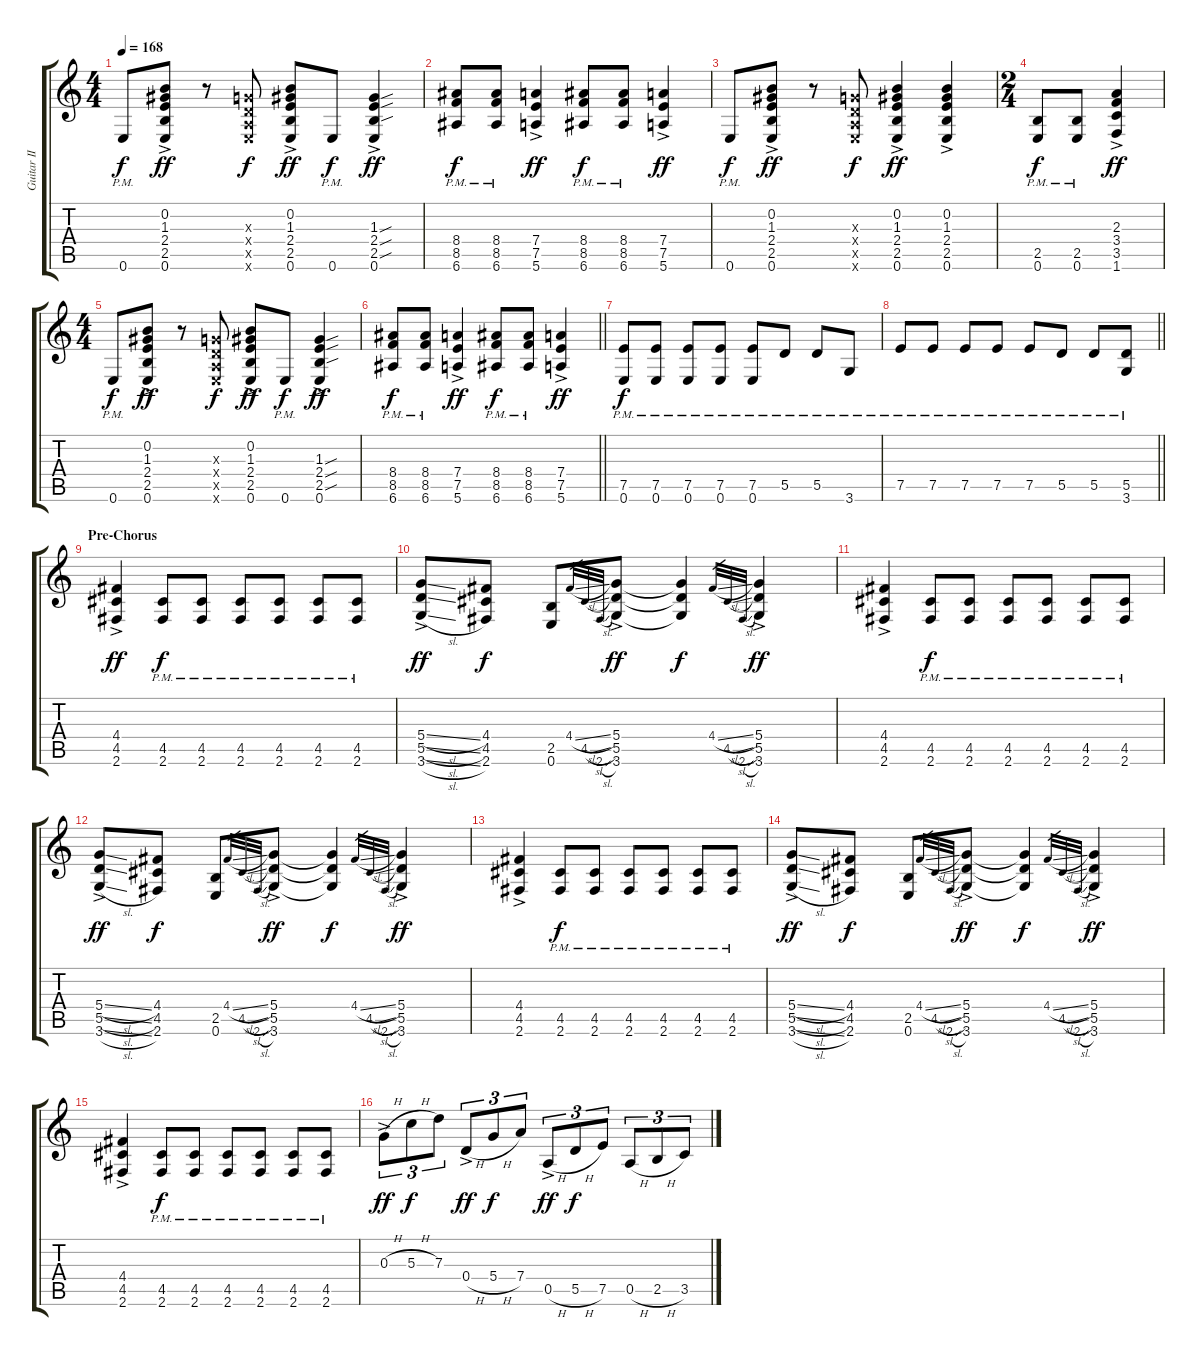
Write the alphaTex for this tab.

\track ("Guitar II" "Guitar II") {instrument acousticguitarsteel}
\staff {score tabs}
\tuning (E4 B3 G3 D3 A2 E2) {hide}
\ts (4 4)
\tempo 168
\clef g2
\ks c
0.6{pm}.8{dy f} (0.2{ac} 1.3{ac} 2.4{ac} 2.5{ac} 0.6{ac}).8{dy ff} r.8 (0.3{x} 0.4{x} 0.5{x} 0.6{x}).8{dy f} (0.2{ac} 1.3{ac} 2.4{ac} 2.5{ac} 0.6{ac}).8{dy ff} 0.6{pm}.8{dy f} (1.3{sou ac} 2.4{sou ac} 2.5{sou ac} 0.6).4{dy ff} |
(8.4{pm} 8.5{pm} 6.6{pm}).8{dy f} (8.4{pm} 8.5{pm} 6.6{pm}).8 (7.4{ac} 7.5{ac} 5.6{ac}).4{dy ff} (8.4{pm} 8.5{pm} 6.6{pm}).8{dy f} (8.4{pm} 8.5{pm} 6.6{pm}).8 (7.4{ac} 7.5{ac} 5.6{ac}).4{dy ff} |
0.6{pm}.8{dy f} (0.2{ac} 1.3{ac} 2.4{ac} 2.5{ac} 0.6{ac}).8{dy ff} r.8 (0.3{x} 0.4{x} 0.5{x} 0.6{x}).8{dy f} (0.2{ac} 1.3{ac} 2.4{ac} 2.5{ac} 0.6{ac st}).4{dy ff} (0.2{ac} 1.3{ac} 2.4 2.5 0.6{ac}).4 |
\ts (2 4)
(2.5{pm} 0.6{pm}).8{dy f} (2.5{pm} 0.6{pm}).8 (2.3{ac} 3.4{ac} 3.5{ac} 1.6{ac}).4{dy ff} |
\ts (4 4)
0.6{pm}.8{dy f} (0.2{ac} 1.3{ac} 2.4{ac} 2.5{ac} 0.6{ac}).8{dy ff} r.8 (0.3{x} 0.4{x} 0.5{x} 0.6{x}).8{dy f} (0.2{ac} 1.3{ac} 2.4{ac} 2.5{ac} 0.6{ac}).8{dy ff} 0.6{pm}.8{dy f} (1.3{sou ac} 2.4{sou ac} 2.5{sou ac} 0.6).4{dy ff} |
\barLineRight lightlight
(8.4{pm} 8.5{pm} 6.6{pm}).8{dy f} (8.4{pm} 8.5{pm} 6.6{pm}).8 (7.4{ac} 7.5{ac} 5.6{ac}).4{dy ff} (8.4{pm} 8.5{pm} 6.6{pm}).8{dy f} (8.4{pm} 8.5{pm} 6.6{pm}).8 (7.4{ac} 7.5{ac} 5.6{ac}).4{dy ff} |
(7.5{pm} 0.6{pm}).8{dy f} (7.5{pm} 0.6{pm}).8 (7.5{pm} 0.6{pm}).8 (7.5{pm} 0.6{pm}).8 (7.5{pm} 0.6{pm}).8 5.5{pm}.8 5.5{pm}.8 3.6{pm}.8 |
\barLineRight lightlight
7.5{pm}.8 7.5{pm}.8 7.5{pm}.8 7.5{pm}.8 7.5{pm}.8 5.5{pm}.8 5.5{pm}.8 (5.5{pm} 3.6{pm}).8 |
\section ("" "Pre-Chorus")
(4.4{ac} 4.5{ac} 2.6{ac}).4{dy ff} (4.5{pm} 2.6{pm}).8{dy f} (4.5{pm} 2.6{pm}).8 (4.5{pm} 2.6{pm}).8 (4.5{pm} 2.6{pm}).8 (4.5{pm} 2.6{pm}).8 (4.5{pm} 2.6{pm}).8 |
(5.4{sl ac} 5.5{sl ac} 3.6{sl ac}).8{dy ff} (4.4 4.5 2.6).8{dy f} (2.5 0.6).8 4.4{sl}.32{gr} 4.5{sl}.32{gr} 2.6{sl}.32{gr} (5.4{ac} 5.5{ac} 3.6{ac}).8{dy ff} (5.4{t} 5.5{t} 3.6{t}).4{dy f} 4.4{sl}.32{gr} 4.5{sl}.32{gr} 2.6{sl}.32{gr} (5.4{ac} 5.5{ac} 3.6{ac}).4{dy ff} |
(4.4{ac} 4.5{ac} 2.6{ac}).4 (4.5{pm} 2.6{pm}).8{dy f} (4.5{pm} 2.6{pm}).8 (4.5{pm} 2.6{pm}).8 (4.5{pm} 2.6{pm}).8 (4.5{pm} 2.6{pm}).8 (4.5{pm} 2.6{pm}).8 |
(5.4{sl ac} 5.5{sl ac} 3.6{sl ac}).8{dy ff} (4.4 4.5 2.6).8{dy f} (2.5 0.6).8 4.4{sl}.32{gr} 4.5{sl}.32{gr} 2.6{sl}.32{gr} (5.4{ac} 5.5{ac} 3.6{ac}).8{dy ff} (5.4{t} 5.5{t} 3.6{t}).4{dy f} 4.4{sl}.32{gr} 4.5{sl}.32{gr} 2.6{sl}.32{gr} (5.4{ac} 5.5{ac} 3.6{ac}).4{dy ff} |
(4.4{ac} 4.5{ac} 2.6{ac}).4 (4.5{pm} 2.6{pm}).8{dy f} (4.5{pm} 2.6{pm}).8 (4.5{pm} 2.6{pm}).8 (4.5{pm} 2.6{pm}).8 (4.5{pm} 2.6{pm}).8 (4.5{pm} 2.6{pm}).8 |
(5.4{sl ac} 5.5{sl ac} 3.6{sl ac}).8{dy ff} (4.4 4.5 2.6).8{dy f} (2.5 0.6).8 4.4{sl}.32{gr} 4.5{sl}.32{gr} 2.6{sl}.32{gr} (5.4{ac} 5.5{ac} 3.6{ac}).8{dy ff} (5.4{t} 5.5{t} 3.6{t}).4{dy f} 4.4{sl}.32{gr} 4.5{sl}.32{gr} 2.6{sl}.32{gr} (5.4{ac} 5.5{ac} 3.6{ac}).4{dy ff} |
(4.4{ac} 4.5{ac} 2.6{ac}).4 (4.5{pm} 2.6{pm}).8{dy f} (4.5{pm} 2.6{pm}).8 (4.5{pm} 2.6{pm}).8 (4.5{pm} 2.6{pm}).8 (4.5{pm} 2.6{pm}).8 (4.5{pm} 2.6{pm}).8 |
0.3{h ac}.8{tu (3 2) dy ff} 5.3{h}.8{tu (3 2) dy f} 7.3.8{tu (3 2)} 0.4{h ac}.8{tu (3 2) dy ff} 5.4{h}.8{tu (3 2) dy f} 7.4.8{tu (3 2)} 0.5{h ac}.8{tu (3 2) dy ff} 5.5{h}.8{tu (3 2) dy f} 7.5.8{tu (3 2)} 0.5{h}.8{tu (3 2)} 2.5{h}.8{tu (3 2)} 3.5.8{tu (3 2)}
